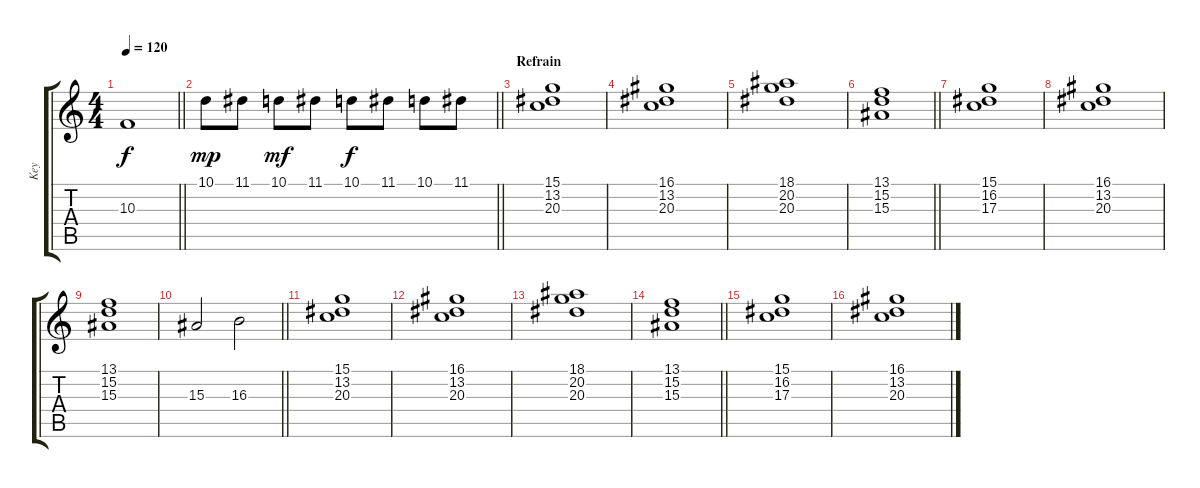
\track ("Key" "Key") {instrument synthvoice}
\staff {score tabs}
\tuning (E4 B3 G3 D3 A2 E2) {hide}
\ts (4 4)
\tempo 120
\clef g2
\barLineRight lightlight
\ks c
10.3{t}.1{dy f} |
\barLineRight lightlight
10.1.8{dy mp} 11.1.8 10.1.8{dy mf} 11.1.8 10.1.8{dy f} 11.1.8 10.1.8 11.1.8 |
\section ("" "Refrain")
(15.1 13.2 20.3).1 |
(16.1 13.2 20.3).1 |
(18.1 20.2 20.3).1 |
\barLineRight lightlight
(13.1 15.2 15.3).1 |
(15.1 16.2 17.3).1 |
(16.1 13.2 20.3).1 |
(13.1 15.2 15.3).1 |
\barLineRight lightlight
15.3.2 16.3.2 |
(15.1 13.2 20.3).1 |
(16.1 13.2 20.3).1 |
(18.1 20.2 20.3).1 |
\barLineRight lightlight
(13.1 15.2 15.3).1 |
(15.1 16.2 17.3).1 |
(16.1 13.2 20.3).1
